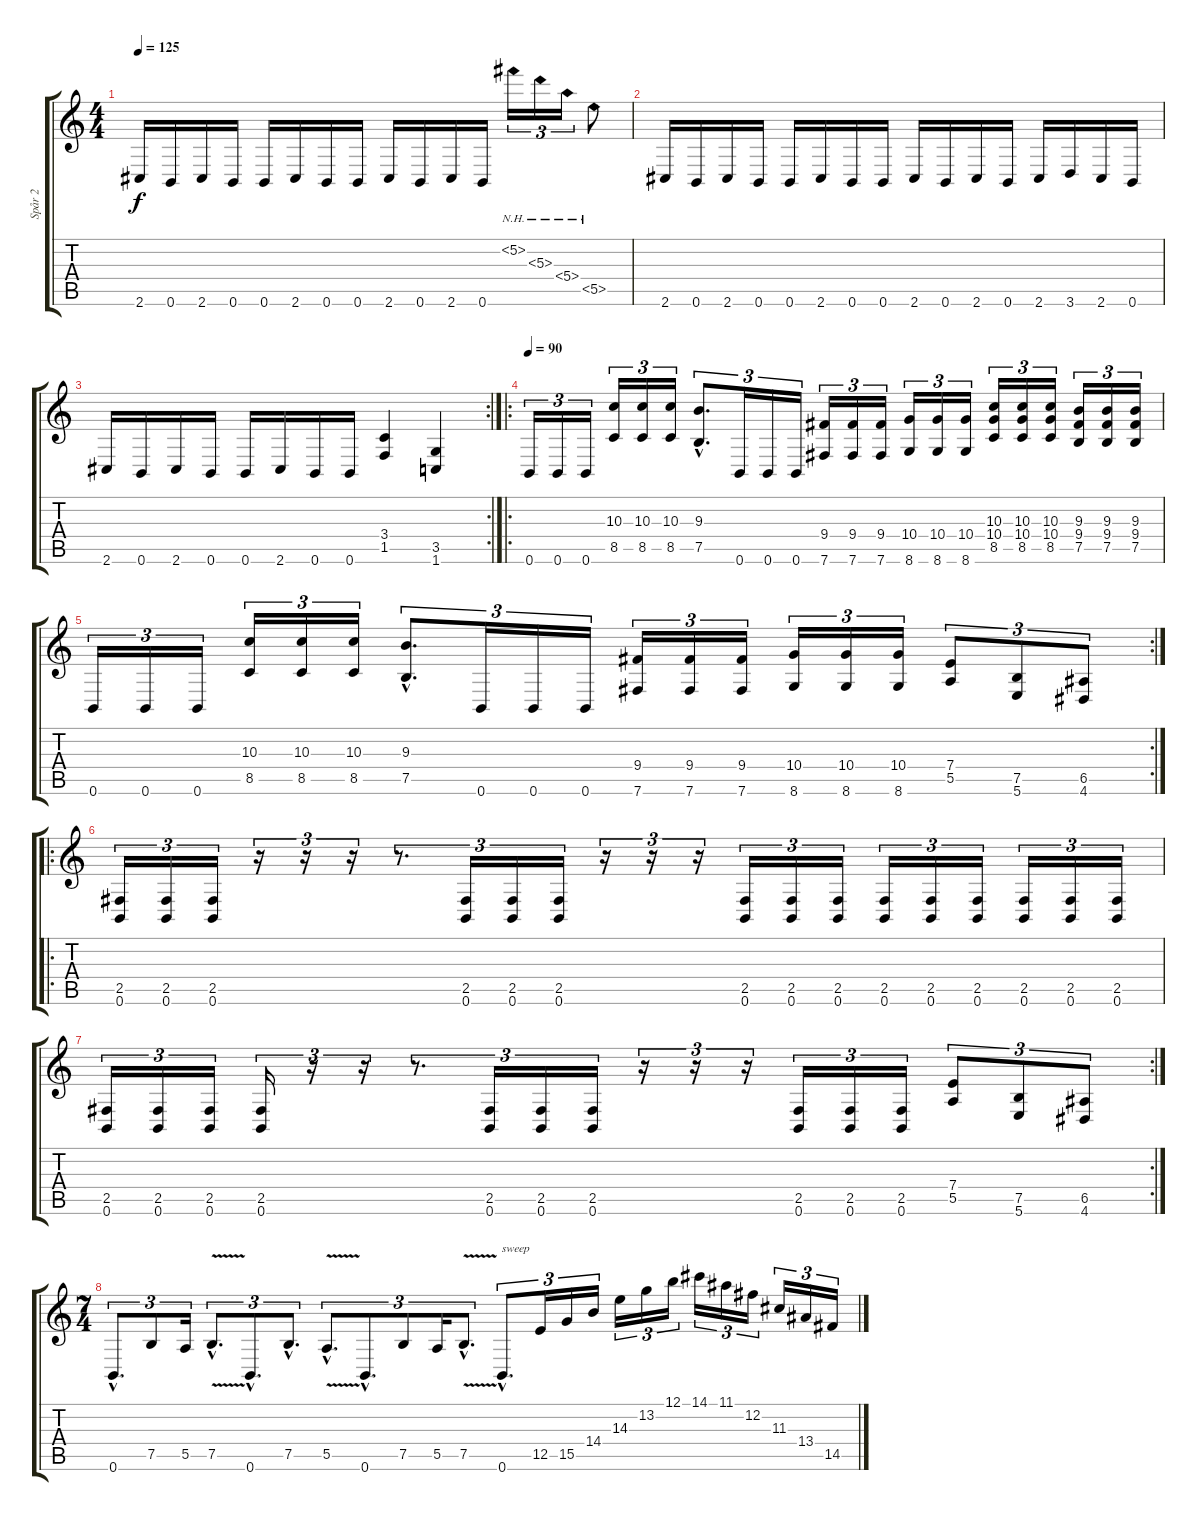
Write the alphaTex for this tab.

\track ("Spår 2" "Spår 2") {instrument distortionguitar}
\staff {score tabs}
\tuning (B3 Gb3 D3 A2 E2 B1) {hide}
\ts (4 4)
\tempo 125
\clef g2
\ks c
2.6.16{dy f} 0.6.16 2.6.16 0.6.16 0.6.16 2.6.16 0.6.16 0.6.16 2.6.16 0.6.16 2.6.16 0.6.16 5.2{nh}.16{tu (3 2)} 5.3{nh}.16{tu (3 2)} 5.4{nh}.16{tu (3 2)} 5.5{nh}.8 |
2.6.16 0.6.16 2.6.16 0.6.16 0.6.16 2.6.16 0.6.16 0.6.16 2.6.16 0.6.16 2.6.16 0.6.16 2.6.16 3.6.16 2.6.16 0.6.16 |
\rc 2
2.6.16 0.6.16 2.6.16 0.6.16 0.6.16 2.6.16 0.6.16 0.6.16 (3.4 1.5).4 (3.5 1.6).4 |
\ro
\tempo 90
0.6.16{tu (3 2)} 0.6.16{tu (3 2)} 0.6.16{tu (3 2)} (10.3 8.5).16{tu (3 2)} (10.3 8.5).16{tu (3 2)} (10.3 8.5).16{tu (3 2)} (9.3{hac} 7.5{hac}).8{d tu (3 2)} 0.6.16{tu (3 2)} 0.6.16{tu (3 2)} 0.6.16{tu (3 2)} (9.4 7.6).16{tu (3 2)} (9.4 7.6).16{tu (3 2)} (9.4 7.6).16{tu (3 2)} (10.4 8.6).16{tu (3 2)} (10.4 8.6).16{tu (3 2)} (10.4 8.6).16{tu (3 2)} (10.3 10.4 8.5).16{tu (3 2)} (10.3 10.4 8.5).16{tu (3 2)} (10.3 10.4 8.5).16{tu (3 2)} (9.3 9.4 7.5).16{tu (3 2)} (9.3 9.4 7.5).16{tu (3 2)} (9.3 9.4 7.5).16{tu (3 2)} |
\rc 2
0.6.16{tu (3 2)} 0.6.16{tu (3 2)} 0.6.16{tu (3 2)} (10.3 8.5).16{tu (3 2)} (10.3 8.5).16{tu (3 2)} (10.3 8.5).16{tu (3 2)} (9.3{hac} 7.5{hac}).8{d tu (3 2)} 0.6.16{tu (3 2)} 0.6.16{tu (3 2)} 0.6.16{tu (3 2)} (9.4 7.6).16{tu (3 2)} (9.4 7.6).16{tu (3 2)} (9.4 7.6).16{tu (3 2)} (10.4 8.6).16{tu (3 2)} (10.4 8.6).16{tu (3 2)} (10.4 8.6).16{tu (3 2)} (7.4 5.5).8{tu (3 2)} (7.5 5.6).8{tu (3 2)} (6.5 4.6).8{tu (3 2)} |
\ro
(2.5 0.6).16{tu (3 2)} (2.5 0.6).16{tu (3 2)} (2.5 0.6).16{tu (3 2)} r.16{tu (3 2)} r.16{tu (3 2)} r.16{tu (3 2)} r.8{d tu (3 2)} (2.5 0.6).16{tu (3 2)} (2.5 0.6).16{tu (3 2)} (2.5 0.6).16{tu (3 2)} r.16{tu (3 2)} r.16{tu (3 2)} r.16{tu (3 2)} (2.5 0.6).16{tu (3 2)} (2.5 0.6).16{tu (3 2)} (2.5 0.6).16{tu (3 2)} (2.5 0.6).16{tu (3 2)} (2.5 0.6).16{tu (3 2)} (2.5 0.6).16{tu (3 2)} (2.5 0.6).16{tu (3 2)} (2.5 0.6).16{tu (3 2)} (2.5 0.6).16{tu (3 2)} |
\rc 2
(2.5 0.6).16{tu (3 2)} (2.5 0.6).16{tu (3 2)} (2.5 0.6).16{tu (3 2)} (2.5 0.6).16{tu (3 2)} r.16{tu (3 2)} r.16{tu (3 2)} r.8{d tu (3 2)} (2.5 0.6).16{tu (3 2)} (2.5 0.6).16{tu (3 2)} (2.5 0.6).16{tu (3 2)} r.16{tu (3 2)} r.16{tu (3 2)} r.16{tu (3 2)} (2.5 0.6).16{tu (3 2)} (2.5 0.6).16{tu (3 2)} (2.5 0.6).16{tu (3 2)} (7.4 5.5).8{tu (3 2)} (7.5 5.6).8{tu (3 2)} (6.5 4.6).8{tu (3 2)} |
\ts (7 4)
0.6{hac}.8{d tu (3 2)} 7.5.8{tu (3 2)} 5.5.16{tu (3 2)} 7.5{v hac}.8{d tu (3 2)} 0.6{hac}.8{d tu (3 2)} 7.5{hac}.8{d tu (3 2)} 5.5{v hac}.8{d tu (3 2)} 0.6{hac}.8{d tu (3 2)} 7.5.8{tu (3 2)} 5.5.16{tu (3 2)} 7.5{v hac}.8{d tu (3 2)} 0.6{hac}.8{d tu (3 2) txt "sweep"} 12.5.16{tu (3 2)} 15.5.16{tu (3 2)} 14.4.16{tu (3 2)} 14.3.16{tu (3 2)} 13.2.16{tu (3 2)} 12.1.16{tu (3 2)} 14.1.16{tu (3 2)} 11.1.16{tu (3 2)} 12.2.16{tu (3 2)} 11.3.16{tu (3 2)} 13.4.16{tu (3 2)} 14.5.16{tu (3 2)}
